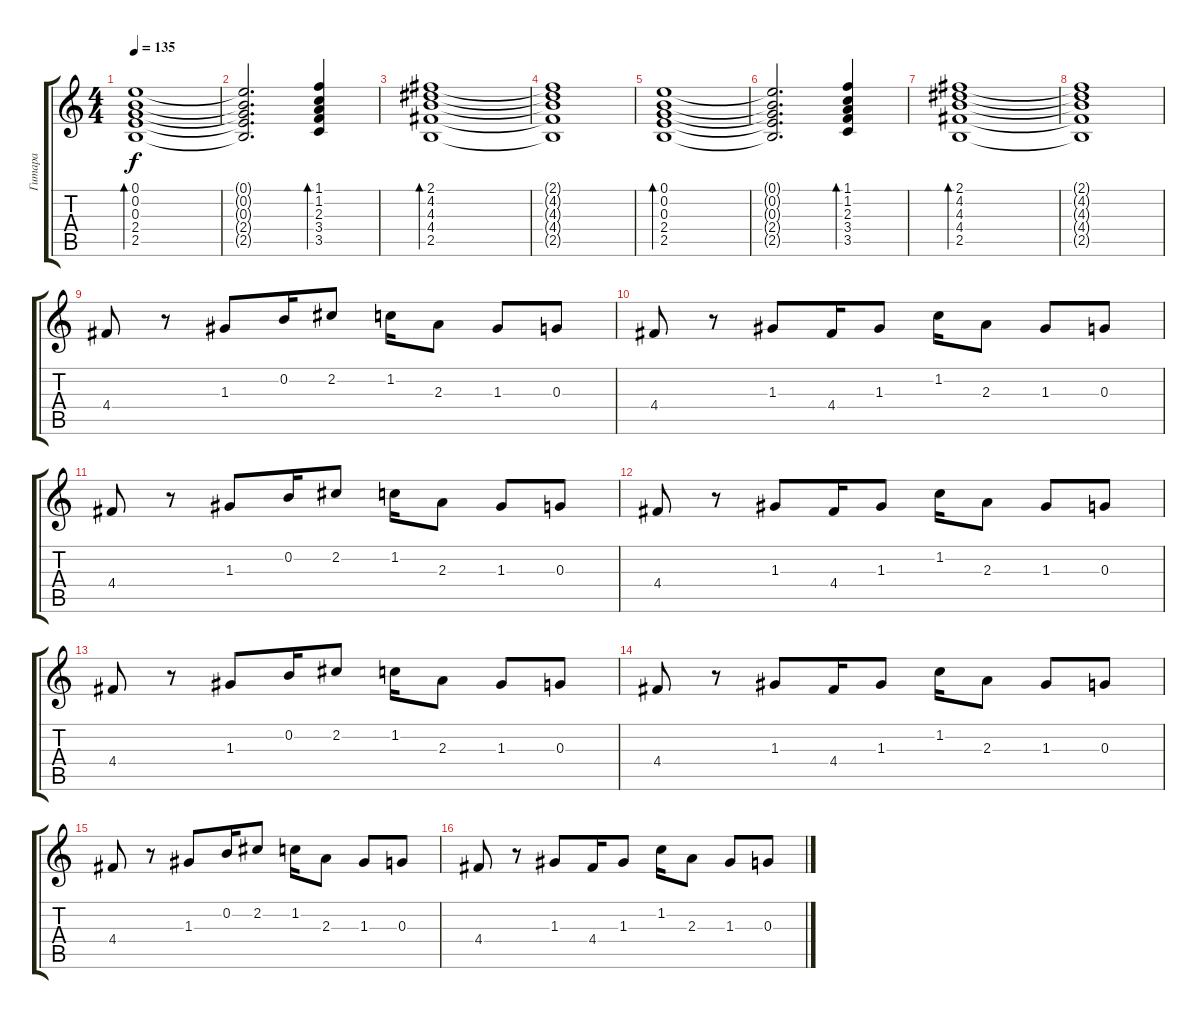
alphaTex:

\track ("Гитара" "Гитара") {instrument electricguitarclean}
\staff {score tabs}
\tuning (E4 B3 G3 D3 A2 E2) {hide}
\ts (4 4)
\tempo 135
\clef g2
\ks c
(0.1 0.2 0.3 2.4 2.5).1{bd 240 dy f} |
(0.1{t} 0.2{t} 0.3{t} 2.4{t} 2.5{t}).2{d} (1.1 1.2 2.3 3.4 3.5).4{bd 240} |
(2.1 4.2 4.3 4.4 2.5).1{bd 240} |
(2.1{t} 4.2{t} 4.3{t} 4.4{t} 2.5{t}).1 |
(0.1 0.2 0.3 2.4 2.5).1{bd 240} |
(0.1{t} 0.2{t} 0.3{t} 2.4{t} 2.5{t}).2{d} (1.1 1.2 2.3 3.4 3.5).4{bd 240} |
(2.1 4.2 4.3 4.4 2.5).1{bd 240} |
(2.1{t} 4.2{t} 4.3{t} 4.4{t} 2.5{t}).1 |
4.4.8{instrument electricguitarmuted} r.8 1.3.8 0.2.16 2.2.8 1.2.16 2.3.8 1.3.8 0.3.8 |
4.4.8 r.8 1.3.8 4.4.16 1.3.8 1.2.16 2.3.8 1.3.8 0.3.8 |
4.4.8 r.8 1.3.8 0.2.16 2.2.8 1.2.16 2.3.8 1.3.8 0.3.8 |
4.4.8 r.8 1.3.8 4.4.16 1.3.8 1.2.16 2.3.8 1.3.8 0.3.8 |
4.4.8 r.8 1.3.8 0.2.16 2.2.8 1.2.16 2.3.8 1.3.8 0.3.8 |
4.4.8 r.8 1.3.8 4.4.16 1.3.8 1.2.16 2.3.8 1.3.8 0.3.8 |
4.4.8 r.8 1.3.8 0.2.16 2.2.8 1.2.16 2.3.8 1.3.8 0.3.8 |
4.4.8 r.8 1.3.8 4.4.16 1.3.8 1.2.16 2.3.8 1.3.8 0.3.8
